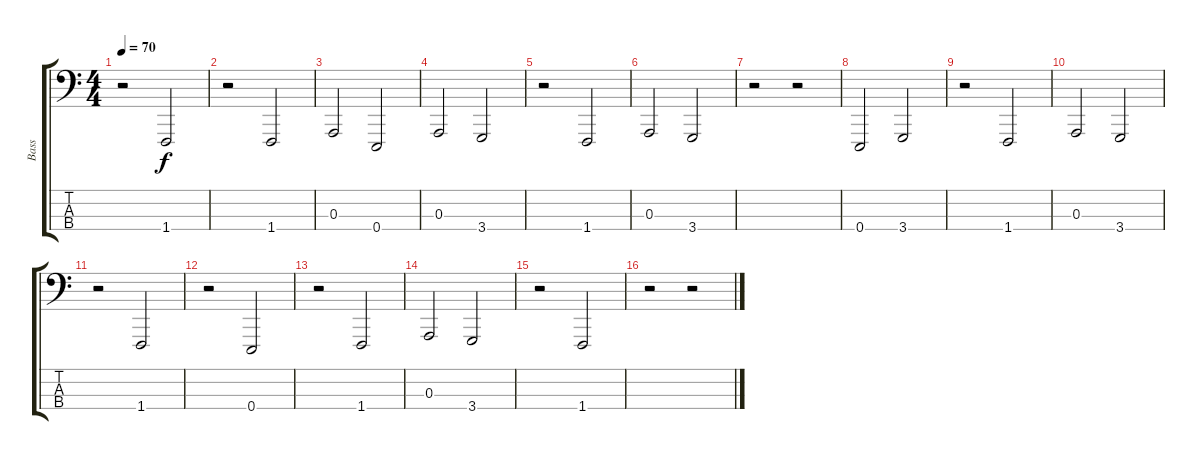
\track ("Bass" "Bass") {instrument stringensemble2}
\staff {score tabs}
\tuning (G2 D2 A1 E1) {hide}
\ts (4 4)
\tempo 70
\clef f4
\ks c
r.2{dy f} 1.4.2 |
r.2 1.4.2 |
0.3.2 0.4.2 |
0.3.2 3.4.2 |
r.2 1.4.2 |
0.3.2 3.4.2 |
r.2 r.2 |
0.4.2 3.4.2 |
r.2 1.4.2 |
0.3.2 3.4.2 |
r.2 1.4.2 |
r.2 0.4.2 |
r.2 1.4.2 |
0.3.2 3.4.2 |
r.2 1.4.2 |
r.2 r.2
